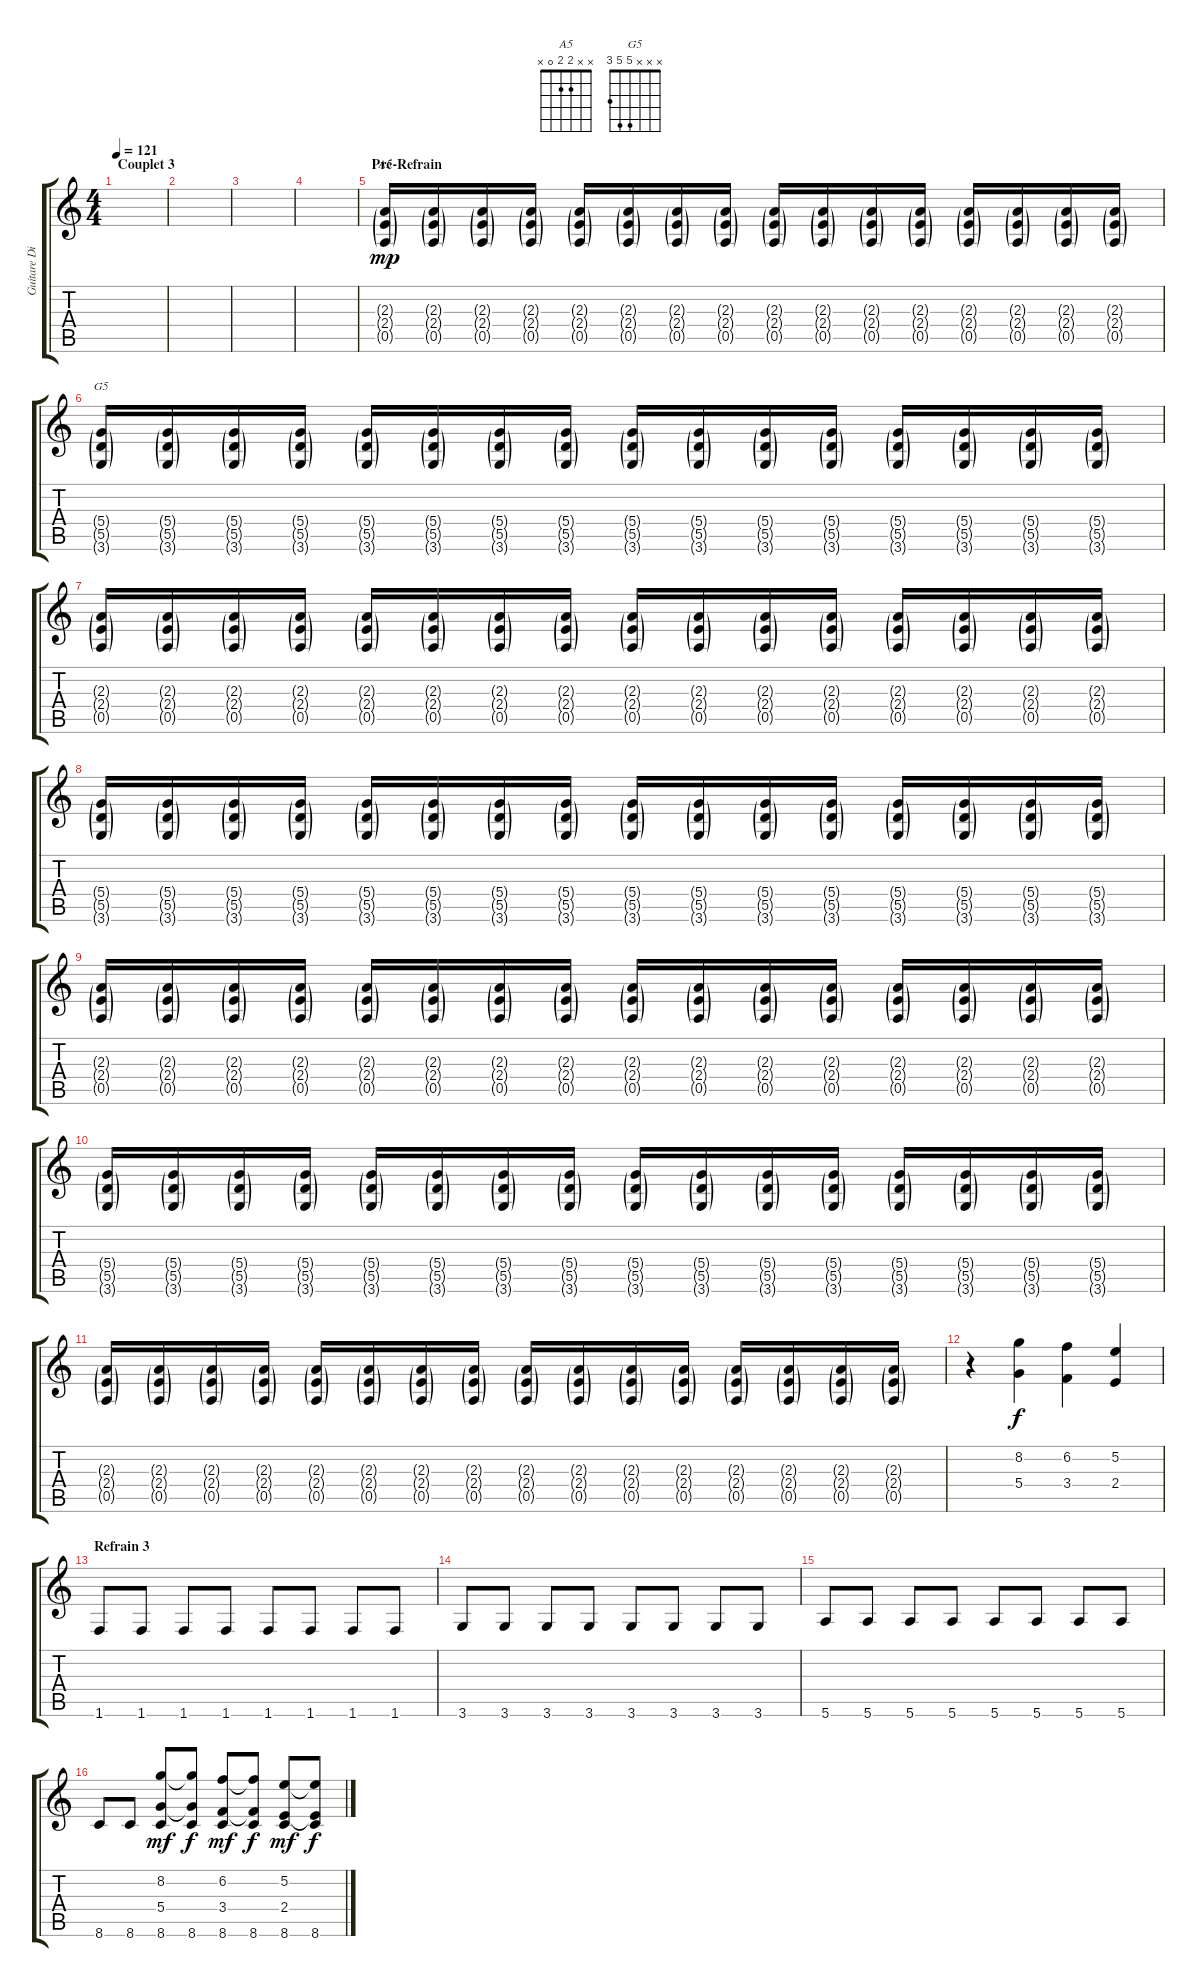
\track ("Guitare Dist. (Matthew Bellamy)" "Guitare Di") {instrument distortionguitar}
\staff {score tabs}
\tuning (E4 B3 G3 D3 A2 E2) {hide}
\chord ("A5" x x 2 2 0 x)
\chord ("G5" x x x 5 5 3)
\ts (4 4)
\section ("" "Couplet 3")
\tempo 121
\clef g2
\ks c
|
|
|
|
\section ("" "Pré-Refrain")
(2.3{g} 2.4{g} 0.5{g}).16{ch "A5" dy mp} (2.3{g} 2.4{g} 0.5{g}).16 (2.3{g} 2.4{g} 0.5{g}).16 (2.3{g} 2.4{g} 0.5{g}).16 (2.3{g} 2.4{g} 0.5{g}).16 (2.3{g} 2.4{g} 0.5{g}).16 (2.3{g} 2.4{g} 0.5{g}).16 (2.3{g} 2.4{g} 0.5{g}).16 (2.3{g} 2.4{g} 0.5{g}).16 (2.3{g} 2.4{g} 0.5{g}).16 (2.3{g} 2.4{g} 0.5{g}).16 (2.3{g} 2.4{g} 0.5{g}).16 (2.3{g} 2.4{g} 0.5{g}).16 (2.3{g} 2.4{g} 0.5{g}).16 (2.3{g} 2.4{g} 0.5{g}).16 (2.3{g} 2.4{g} 0.5{g}).16 |
(5.4{g} 5.5{g} 3.6{g}).16{ch "G5"} (5.4{g} 5.5{g} 3.6{g}).16 (5.4{g} 5.5{g} 3.6{g}).16 (5.4{g} 5.5{g} 3.6{g}).16 (5.4{g} 5.5{g} 3.6{g}).16 (5.4{g} 5.5{g} 3.6{g}).16 (5.4{g} 5.5{g} 3.6{g}).16 (5.4{g} 5.5{g} 3.6{g}).16 (5.4{g} 5.5{g} 3.6{g}).16 (5.4{g} 5.5{g} 3.6{g}).16 (5.4{g} 5.5{g} 3.6{g}).16 (5.4{g} 5.5{g} 3.6{g}).16 (5.4{g} 5.5{g} 3.6{g}).16 (5.4{g} 5.5{g} 3.6{g}).16 (5.4{g} 5.5{g} 3.6{g}).16 (5.4{g} 5.5{g} 3.6{g}).16 |
(2.3{g} 2.4{g} 0.5{g}).16 (2.3{g} 2.4{g} 0.5{g}).16 (2.3{g} 2.4{g} 0.5{g}).16 (2.3{g} 2.4{g} 0.5{g}).16 (2.3{g} 2.4{g} 0.5{g}).16 (2.3{g} 2.4{g} 0.5{g}).16 (2.3{g} 2.4{g} 0.5{g}).16 (2.3{g} 2.4{g} 0.5{g}).16 (2.3{g} 2.4{g} 0.5{g}).16 (2.3{g} 2.4{g} 0.5{g}).16 (2.3{g} 2.4{g} 0.5{g}).16 (2.3{g} 2.4{g} 0.5{g}).16 (2.3{g} 2.4{g} 0.5{g}).16 (2.3{g} 2.4{g} 0.5{g}).16 (2.3{g} 2.4{g} 0.5{g}).16 (2.3{g} 2.4{g} 0.5{g}).16 |
(5.4{g} 5.5{g} 3.6{g}).16 (5.4{g} 5.5{g} 3.6{g}).16 (5.4{g} 5.5{g} 3.6{g}).16 (5.4{g} 5.5{g} 3.6{g}).16 (5.4{g} 5.5{g} 3.6{g}).16 (5.4{g} 5.5{g} 3.6{g}).16 (5.4{g} 5.5{g} 3.6{g}).16 (5.4{g} 5.5{g} 3.6{g}).16 (5.4{g} 5.5{g} 3.6{g}).16 (5.4{g} 5.5{g} 3.6{g}).16 (5.4{g} 5.5{g} 3.6{g}).16 (5.4{g} 5.5{g} 3.6{g}).16 (5.4{g} 5.5{g} 3.6{g}).16 (5.4{g} 5.5{g} 3.6{g}).16 (5.4{g} 5.5{g} 3.6{g}).16 (5.4{g} 5.5{g} 3.6{g}).16 |
(2.3{g} 2.4{g} 0.5{g}).16 (2.3{g} 2.4{g} 0.5{g}).16 (2.3{g} 2.4{g} 0.5{g}).16 (2.3{g} 2.4{g} 0.5{g}).16 (2.3{g} 2.4{g} 0.5{g}).16 (2.3{g} 2.4{g} 0.5{g}).16 (2.3{g} 2.4{g} 0.5{g}).16 (2.3{g} 2.4{g} 0.5{g}).16 (2.3{g} 2.4{g} 0.5{g}).16 (2.3{g} 2.4{g} 0.5{g}).16 (2.3{g} 2.4{g} 0.5{g}).16 (2.3{g} 2.4{g} 0.5{g}).16 (2.3{g} 2.4{g} 0.5{g}).16 (2.3{g} 2.4{g} 0.5{g}).16 (2.3{g} 2.4{g} 0.5{g}).16 (2.3{g} 2.4{g} 0.5{g}).16 |
(5.4{g} 5.5{g} 3.6{g}).16 (5.4{g} 5.5{g} 3.6{g}).16 (5.4{g} 5.5{g} 3.6{g}).16 (5.4{g} 5.5{g} 3.6{g}).16 (5.4{g} 5.5{g} 3.6{g}).16 (5.4{g} 5.5{g} 3.6{g}).16 (5.4{g} 5.5{g} 3.6{g}).16 (5.4{g} 5.5{g} 3.6{g}).16 (5.4{g} 5.5{g} 3.6{g}).16 (5.4{g} 5.5{g} 3.6{g}).16 (5.4{g} 5.5{g} 3.6{g}).16 (5.4{g} 5.5{g} 3.6{g}).16 (5.4{g} 5.5{g} 3.6{g}).16 (5.4{g} 5.5{g} 3.6{g}).16 (5.4{g} 5.5{g} 3.6{g}).16 (5.4{g} 5.5{g} 3.6{g}).16 |
(2.3{g} 2.4{g} 0.5{g}).16 (2.3{g} 2.4{g} 0.5{g}).16 (2.3{g} 2.4{g} 0.5{g}).16 (2.3{g} 2.4{g} 0.5{g}).16 (2.3{g} 2.4{g} 0.5{g}).16 (2.3{g} 2.4{g} 0.5{g}).16 (2.3{g} 2.4{g} 0.5{g}).16 (2.3{g} 2.4{g} 0.5{g}).16 (2.3{g} 2.4{g} 0.5{g}).16 (2.3{g} 2.4{g} 0.5{g}).16 (2.3{g} 2.4{g} 0.5{g}).16 (2.3{g} 2.4{g} 0.5{g}).16 (2.3{g} 2.4{g} 0.5{g}).16 (2.3{g} 2.4{g} 0.5{g}).16 (2.3{g} 2.4{g} 0.5{g}).16 (2.3{g} 2.4{g} 0.5{g}).16 |
r.4 (8.2 5.4).4{dy f} (6.2 3.4).4 (5.2 2.4).4 |
\section ("" "Refrain 3")
1.6.8 1.6.8 1.6.8 1.6.8 1.6.8 1.6.8 1.6.8 1.6.8 |
3.6.8 3.6.8 3.6.8 3.6.8 3.6.8 3.6.8 3.6.8 3.6.8 |
5.6.8 5.6.8 5.6.8 5.6.8 5.6.8 5.6.8 5.6.8 5.6.8 |
8.6.8 8.6.8 (8.2 5.4 8.6).8{dy mf} (8.2{t} 5.4{t} 8.6).8{dy f} (6.2 3.4 8.6).8{dy mf} (6.2{t} 3.4{t} 8.6).8{dy f} (5.2 2.4 8.6).8{dy mf} (5.2{t} 2.4{t} 8.6).8{dy f}
